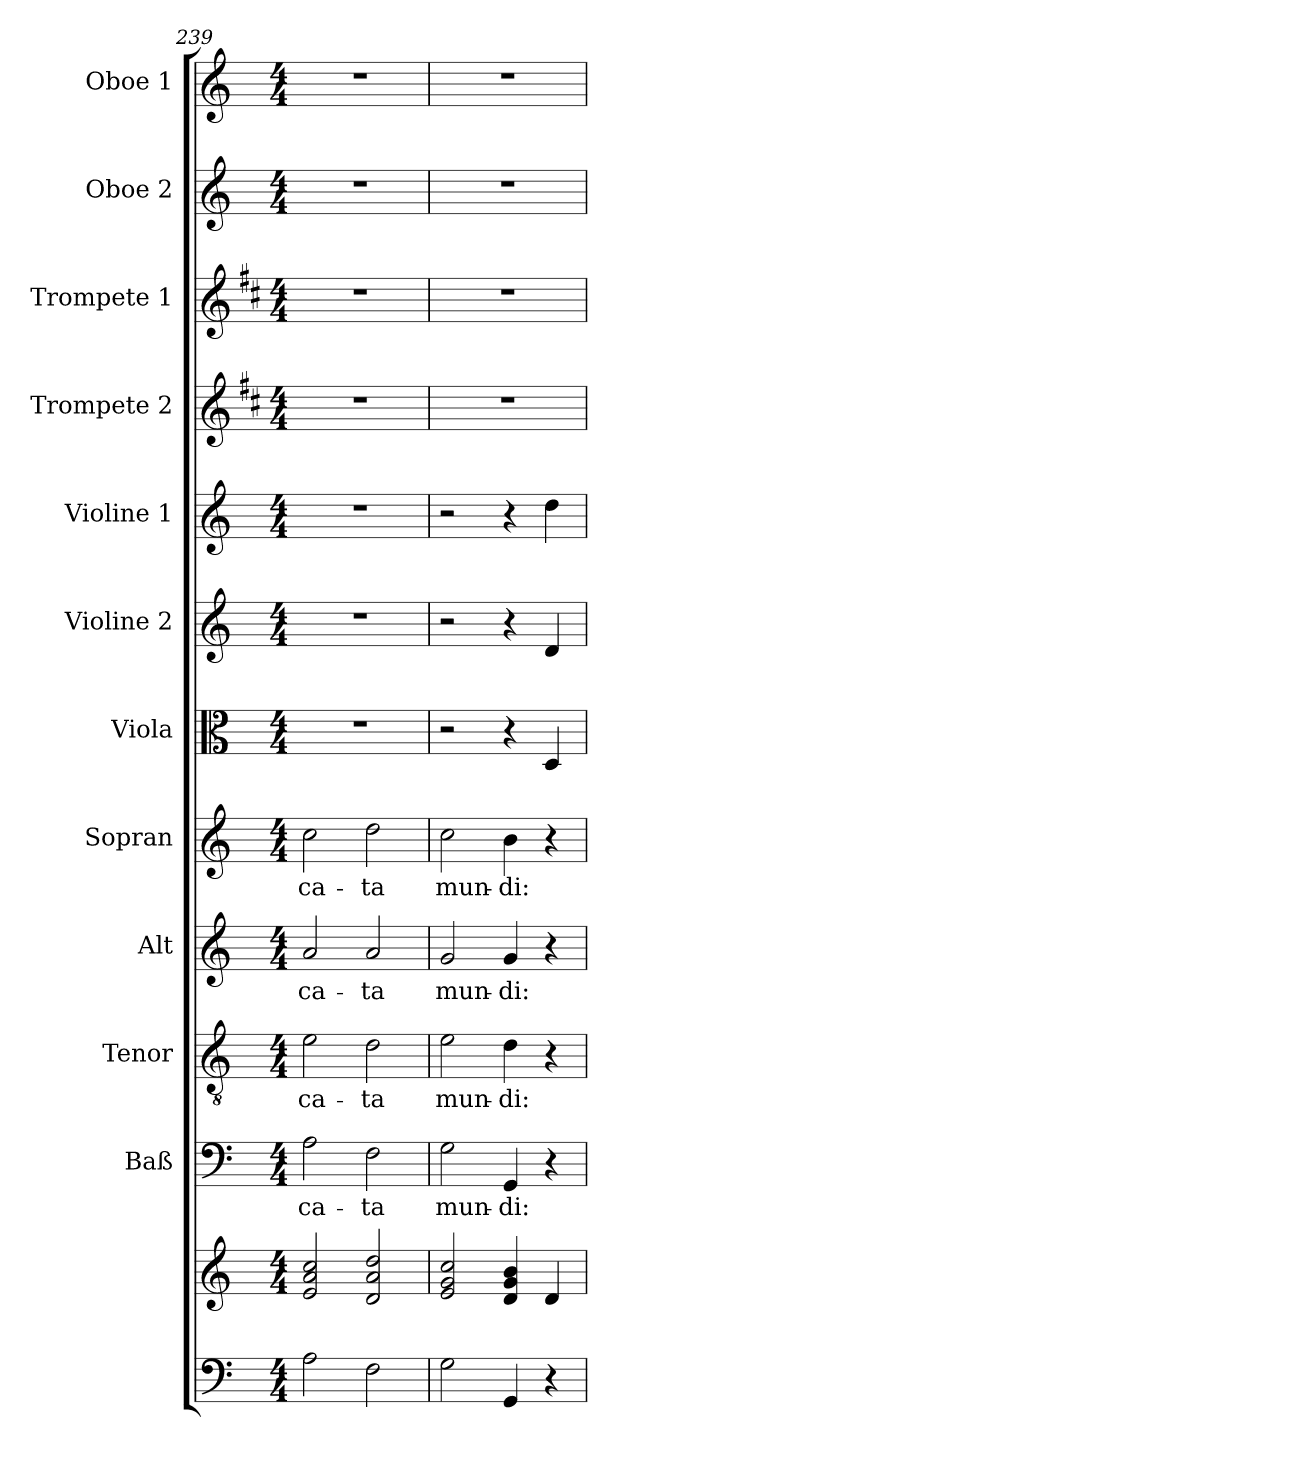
**kern	**kern	**kern	**text	**kern	**text	**kern	**text	**kern	**text	**kern	**kern	**kern	**kern	**kern	**kern	**kern
*part12	*part12	*part11	*part11	*part10	*part10	*part9	*part9	*part8	*part8	*part7	*part6	*part5	*part4	*part3	*part2	*part1
*staff13	*staff12	*staff11	*staff11	*staff10	*staff10	*staff9	*staff9	*staff8	*staff8	*staff7	*staff6	*staff5	*staff4	*staff3	*staff2	*staff1
*	*	*I"Baß	*	*I"Tenor	*	*I"Alt	*	*I"Sopran	*	*I"Viola	*I"Violine 2	*I"Violine 1	*I"Trompete 2	*I"Trompete 1	*I"Oboe 2	*I"Oboe 1
*	*	*I'Baß	*	*I'Ten	*	*I'Alt	*	*I'Sop	*	*I'Vla.	*I'Vln. 2	*I'Vln. 1	*I'Trp. 2	*I'Trp. 1	*I'Ob. 2	*I'Ob. 1
*clefF4	*clefG2	*clefF4	*	*clefGv2	*	*clefG2	*	*clefG2	*	*clefC3	*clefG2	*clefG2	*clefG2	*clefG2	*clefG2	*clefG2
*	*	*	*	*	*	*	*	*	*	*	*	*	*ITrd1c2	*ITrd1c2	*	*
*k[]	*k[]	*k[]	*	*k[]	*	*k[]	*	*k[]	*	*k[]	*k[]	*k[]	*k[]	*k[]	*k[]	*k[]
*C:	*C:	*C:	*	*C:	*	*C:	*	*C:	*	*C:	*C:	*C:	*C:	*C:	*C:	*C:
*M4/4	*M4/4	*M4/4	*	*M4/4	*	*M4/4	*	*M4/4	*	*M4/4	*M4/4	*M4/4	*M4/4	*M4/4	*M4/4	*M4/4
=239	=239	=239	=239	=239	=239	=239	=239	=239	=239	=239	=239	=239	=239	=239	=239	=239
!	!	!	!LO:LY:b	!	!LO:LY:b	!	!LO:LY:b	!	!LO:LY:b	!	!	!	!	!	!	!
2A\	2e/ 2a/ 2cc/	2A\	-ca-	2e\	-ca-	2a/	-ca-	2cc\	-ca-	1r	1r	1r	1r	1r	1r	1r
!	!	!	!LO:LY:b	!	!LO:LY:b	!	!LO:LY:b	!	!LO:LY:b	!	!	!	!	!	!	!
2F\	2d/ 2a/ 2dd/	2F\	-ta	2d\	-ta	2a/	-ta	2dd\	-ta	.	.	.	.	.	.	.
=240	=240	=240	=240	=240	=240	=240	=240	=240	=240	=240	=240	=240	=240	=240	=240	=240
!	!	!	!LO:LY:b	!	!LO:LY:b	!	!LO:LY:b	!	!LO:LY:b	!	!	!	!	!	!	!
2G\	2e/ 2g/ 2cc/	2G\	mun-	2e\	mun-	2g/	mun-	2cc\	mun-	2r	2r	2r	1r	1r	1r	1r
!	!	!	!LO:LY:b	!	!LO:LY:b	!	!LO:LY:b	!	!LO:LY:b	!	!	!	!	!	!	!
4GG/	4d/ 4g/ 4b/	4GG/	-di:	4d\	-di:	4g/	-di:	4b\	-di:	4r	4r	4r	.	.	.	.
4r	4d/	4r	.	4r	.	4r	.	4r	.	4D/	4d/	4dd\	.	.	.	.
=	=	=	=	=	=	=	=	=	=	=	=	=	=	=	=	=
*-	*-	*-	*-	*-	*-	*-	*-	*-	*-	*-	*-	*-	*-	*-	*-	*-
